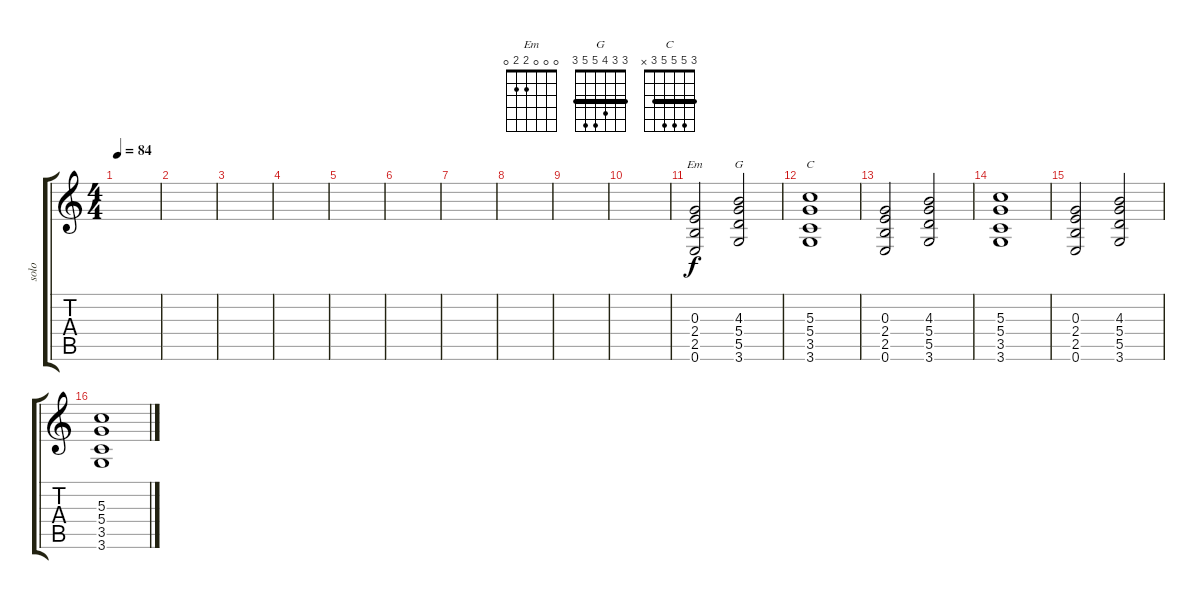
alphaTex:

\track ("solo" "solo") {instrument distortionguitar}
\staff {score tabs}
\tuning (E4 B3 G3 D3 A2 E2) {hide}
\chord ("Em" 0 0 0 2 2 0)
\chord ("G" 3 3 4 5 5 3) {barre 3}
\chord ("C" 3 5 5 5 3 x) {barre 3}
\ts (4 4)
\tempo 84
\clef g2
\ks c
|
|
|
|
|
|
|
|
|
|
(0.3 2.4 2.5 0.6).2{ch "Em"} (4.3 5.4 5.5 3.6).2{ch "G"} |
(5.3 5.4 3.5 3.6).1{ch "C"} |
(0.3 2.4 2.5 0.6).2 (4.3 5.4 5.5 3.6).2 |
(5.3 5.4 3.5 3.6).1 |
(0.3 2.4 2.5 0.6).2 (4.3 5.4 5.5 3.6).2 |
(5.3 5.4 3.5 3.6).1
